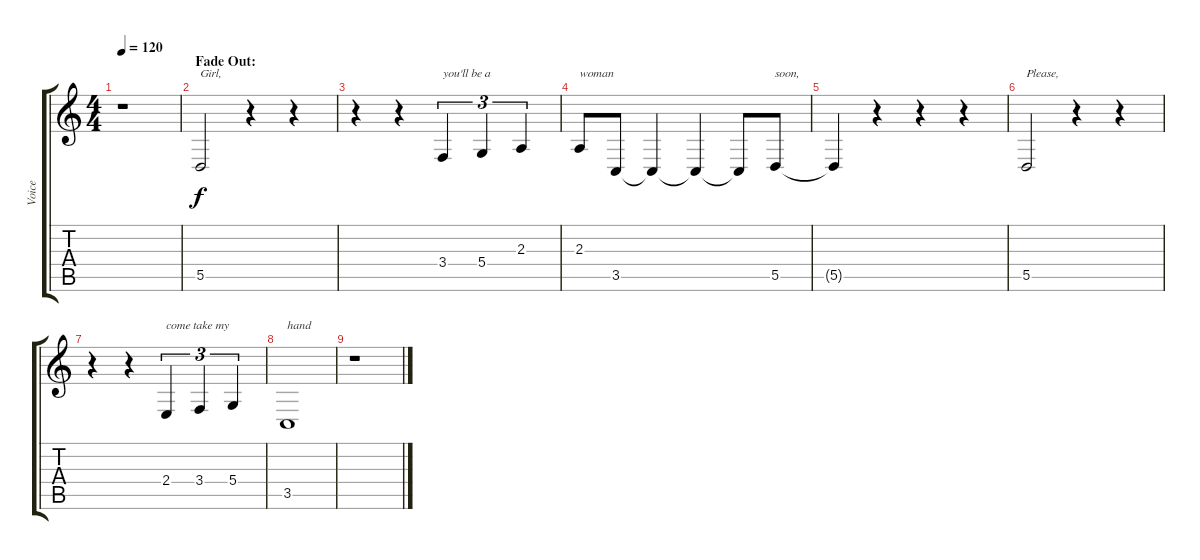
\track ("Voice" "Voice") {instrument cello}
\staff {score tabs}
\tuning (E4 B3 G3 D3 A2 E2) {hide}
\ts (4 4)
\tempo 120
\clef g2
\ks c
r.1{dy f volume 12} |
\section ("" "Fade Out:")
5.5.2{txt "Girl, " volume 6} r.4 r.4 |
r.4 r.4 3.4.4{tu (3 2) txt "you'll be a"} 5.4.4{tu (3 2)} 2.3.4{tu (3 2)} |
2.3.8{txt "woman"} 3.5.8 3.5{t}.4 3.5{t}.4 3.5{t}.8 5.5.8{txt "soon,"} |
5.5{t}.4 r.4 r.4 r.4 |
5.5.2{txt "Please," volume 1} r.4 r.4 |
r.4 r.4 2.4.4{tu (3 2) txt "come take my"} 3.4.4{tu (3 2)} 5.4.4{tu (3 2)} |
3.5.1{txt "hand"} |
r.1
